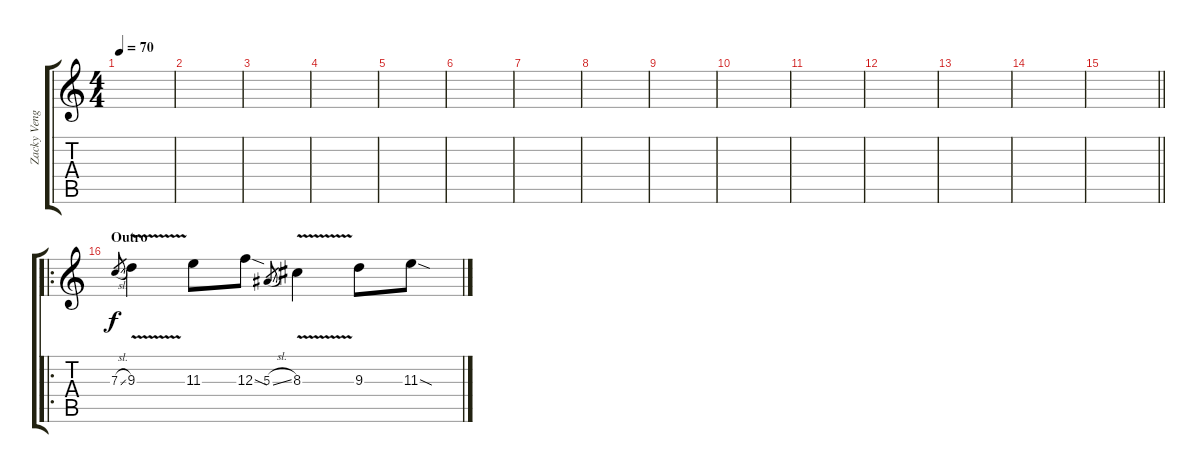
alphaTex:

\track ("Zacky Vengeance | Gtr. 1 - 1step down" "Zacky Veng") {instrument electricguitarjazz}
\staff {score tabs}
\tuning (D4 A3 F3 C3 G2 D2) {hide}
\ts (4 4)
\tempo 70
\clef g2
\ks c
|
|
|
|
|
|
|
|
|
|
|
|
|
|
\barLineRight lightlight
|
\ro
\section ("" "Outro")
7.3{sl}.8{gr} 9.3{v}.4{volume 16 balance 0 instrument distortionguitar} 11.3.8 12.3{sod}.8 5.3{sl}.8{gr} 8.3{v}.4 9.3.8 11.3{sod}.8
